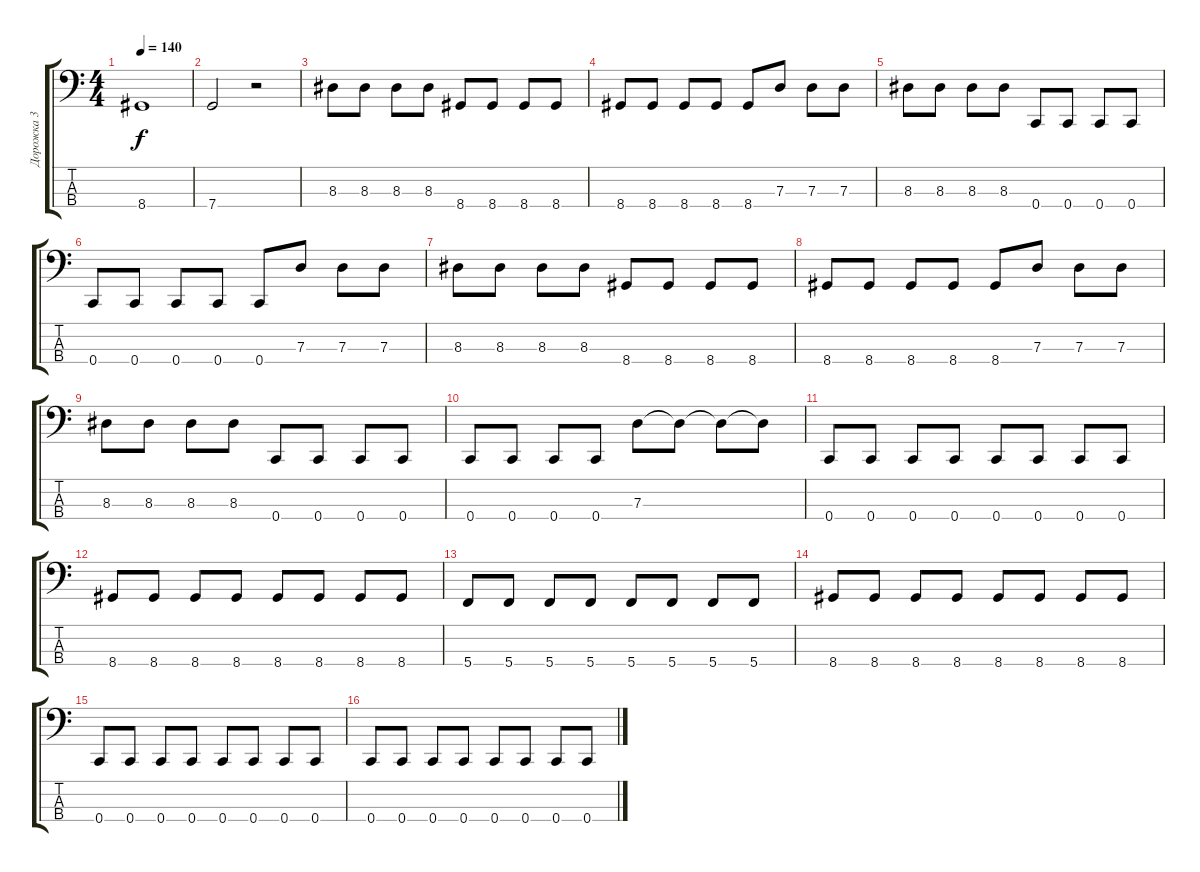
\track ("Дорожка 3" "Дорожка 3") {instrument electricbasspick}
\staff {score tabs}
\tuning (F2 C2 G1 C1) {hide}
\ts (4 4)
\tempo 140
\clef f4
\ks c
8.4.1{dy f} |
7.4.2 r.2 |
8.3.8 8.3.8 8.3.8 8.3.8 8.4.8 8.4.8 8.4.8 8.4.8 |
8.4.8 8.4.8 8.4.8 8.4.8 8.4.8 7.3.8 7.3.8 7.3.8 |
8.3.8 8.3.8 8.3.8 8.3.8 0.4.8 0.4.8 0.4.8 0.4.8 |
0.4.8 0.4.8 0.4.8 0.4.8 0.4.8 7.3.8 7.3.8 7.3.8 |
8.3.8 8.3.8 8.3.8 8.3.8 8.4.8 8.4.8 8.4.8 8.4.8 |
8.4.8 8.4.8 8.4.8 8.4.8 8.4.8 7.3.8 7.3.8 7.3.8 |
8.3.8 8.3.8 8.3.8 8.3.8 0.4.8 0.4.8 0.4.8 0.4.8 |
0.4.8 0.4.8 0.4.8 0.4.8 7.3.8 7.3{t}.8 7.3{t}.8 7.3{t}.8 |
0.4.8 0.4.8 0.4.8 0.4.8 0.4.8 0.4.8 0.4.8 0.4.8 |
8.4.8 8.4.8 8.4.8 8.4.8 8.4.8 8.4.8 8.4.8 8.4.8 |
5.4.8 5.4.8 5.4.8 5.4.8 5.4.8 5.4.8 5.4.8 5.4.8 |
8.4.8 8.4.8 8.4.8 8.4.8 8.4.8 8.4.8 8.4.8 8.4.8 |
0.4.8 0.4.8 0.4.8 0.4.8 0.4.8 0.4.8 0.4.8 0.4.8 |
0.4.8 0.4.8 0.4.8 0.4.8 0.4.8 0.4.8 0.4.8 0.4.8
